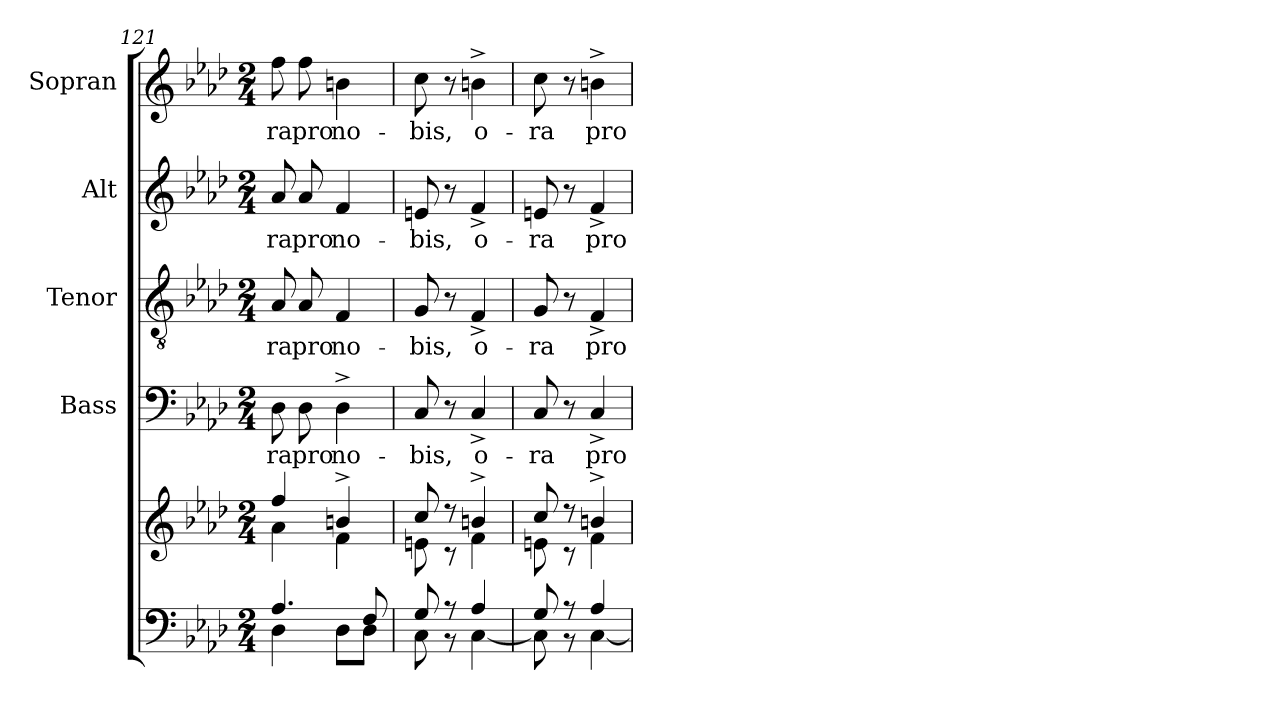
**kern	**kern	**kern	**text	**kern	**text	**kern	**text	**kern	**text
*part5	*part5	*part4	*part4	*part3	*part3	*part2	*part2	*part1	*part1
*staff6	*staff5	*staff4	*staff4	*staff3	*staff3	*staff2	*staff2	*staff1	*staff1
*	*	*I"Bass	*	*I"Tenor	*	*I"Alt	*	*I"Sopran	*
*	*	*I'B.	*	*I'T.	*	*I'A.	*	*I'S.	*
*clefF4	*clefG2	*clefF4	*	*clefGv2	*	*clefG2	*	*clefG2	*
*k[b-e-a-d-]	*k[b-e-a-d-]	*k[b-e-a-d-]	*	*k[b-e-a-d-]	*	*k[b-e-a-d-]	*	*k[b-e-a-d-]	*
*A-:	*A-:	*A-:	*	*A-:	*	*A-:	*	*A-:	*
*M2/4	*M2/4	*M2/4	*	*M2/4	*	*M2/4	*	*M2/4	*
=121	=121	=121	=121	=121	=121	=121	=121	=121	=121
*^	*^	*	*	*	*	*	*	*	*
!	!	!	!	!	!LO:LY:b	!	!LO:LY:b	!	!LO:LY:b	!	!LO:LY:b
4.A-/	4D-\	4ff/	4a-\	8D-\	-ra	8A-/	-ra	8a-/	-ra	8ff\	-ra
!	!	!	!	!	!LO:LY:b	!	!LO:LY:b	!	!LO:LY:b	!	!LO:LY:b
.	.	.	.	8D-\	pro	8A-/	pro	8a-/	pro	8ff\	pro
!	!	!	!	!	!LO:LY:b	!	!LO:LY:b	!	!LO:LY:b	!	!LO:LY:b
.	8D-\L	4bn^>/	4f\	4D-^>\	no-	4F/	no-	4f/	no-	4bn\	no-
8F/	8D-\J	.	.	.	.	.	.	.	.	.	.
=122	=122	=122	=122	=122	=122	=122	=122	=122	=122	=122	=122
!	!	!	!	!	!LO:LY:b	!	!LO:LY:b	!	!LO:LY:b	!	!LO:LY:b
8G/	8C\	8cc/	8en\	8C/	-bis,	8G/	-bis,	8en/	-bis,	8cc\	-bis,
8r	8r	8r	8r	8r	.	8r	.	8r	.	8r	.
!	!	!	!	!	!LO:LY:b	!	!LO:LY:b	!	!LO:LY:b	!	!LO:LY:b
4A-/	[<4C\	4bn^>/	4f\	4C^>/	o-	4F^>/	o-	4f^>/	o-	4bn^>\	o-
=123	=123	=123	=123	=123	=123	=123	=123	=123	=123	=123	=123
!	!	!	!	!	!LO:LY:b	!	!LO:LY:b	!	!LO:LY:b	!	!LO:LY:b
8G/	8C\]	8cc/	8en\	8C/	-ra	8G/	-ra	8en/	-ra	8cc\	-ra
8r	8r	8r	8r	8r	.	8r	.	8r	.	8r	.
!	!	!	!	!	!LO:LY:b	!	!LO:LY:b	!	!LO:LY:b	!	!LO:LY:b
4A-/	[<4C\	4bn^>/	4f\	4C^>/	pro	4F^>/	pro	4f^>/	pro	4bn^>\	pro
*v	*v	*	*	*	*	*	*	*	*	*	*
*	*v	*v	*	*	*	*	*	*	*	*
=	=	=	=	=	=	=	=	=	=
*-	*-	*-	*-	*-	*-	*-	*-	*-	*-
